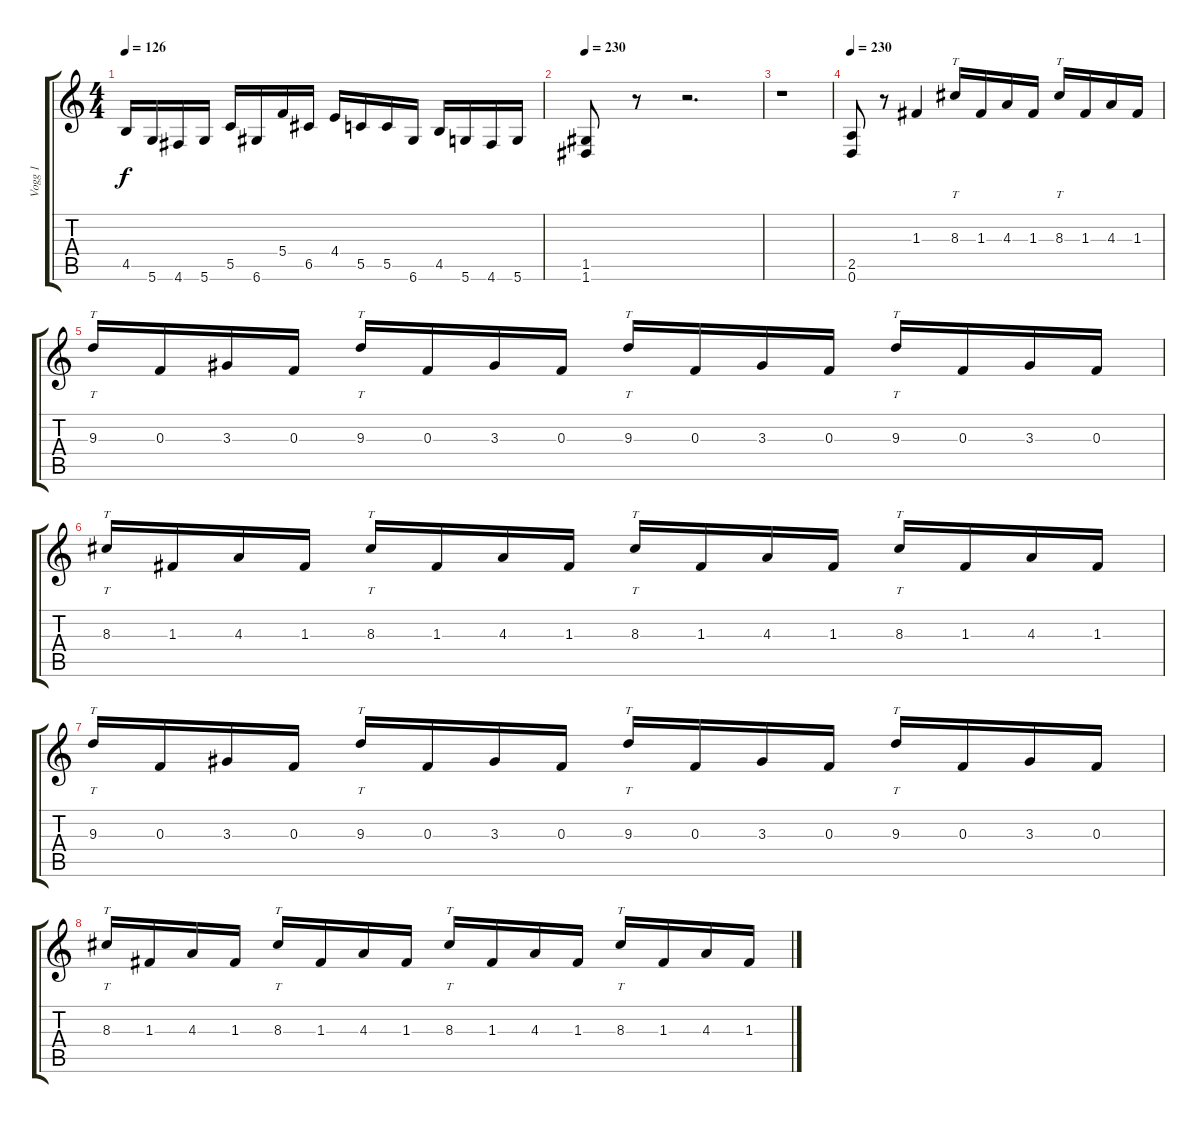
\track ("Vogg 1" "Vogg 1") {instrument distortionguitar}
\staff {score tabs}
\tuning (D4 A3 F3 C3 G2 D2) {hide}
\ts (4 4)
\tempo 126
\clef g2
\ks c
4.5.16{dy f} 5.6.16 4.6.16 5.6.16 5.5.16 6.6.16 5.4.16 6.5.16 4.4.16 5.5.16 5.5.16 6.6.16 4.5.16 5.6.16 4.6.16 5.6.16 |
\tempo 230
(1.5 1.6).8 r.8 r.2{d} |
r.1 |
\tempo 230
(2.5 0.6).8 r.8 1.3.4 8.3.16{tt} 1.3.16 4.3.16 1.3.16 8.3.16{tt} 1.3.16 4.3.16 1.3.16 |
9.3.16{tt} 0.3.16 3.3.16 0.3.16 9.3.16{tt} 0.3.16 3.3.16 0.3.16 9.3.16{tt} 0.3.16 3.3.16 0.3.16 9.3.16{tt} 0.3.16 3.3.16 0.3.16 |
8.3.16{tt} 1.3.16 4.3.16 1.3.16 8.3.16{tt} 1.3.16 4.3.16 1.3.16 8.3.16{tt} 1.3.16 4.3.16 1.3.16 8.3.16{tt} 1.3.16 4.3.16 1.3.16 |
9.3.16{tt} 0.3.16 3.3.16 0.3.16 9.3.16{tt} 0.3.16 3.3.16 0.3.16 9.3.16{tt} 0.3.16 3.3.16 0.3.16 9.3.16{tt} 0.3.16 3.3.16 0.3.16 |
8.3.16{tt} 1.3.16 4.3.16 1.3.16 8.3.16{tt} 1.3.16 4.3.16 1.3.16 8.3.16{tt} 1.3.16 4.3.16 1.3.16 8.3.16{tt} 1.3.16 4.3.16 1.3.16
